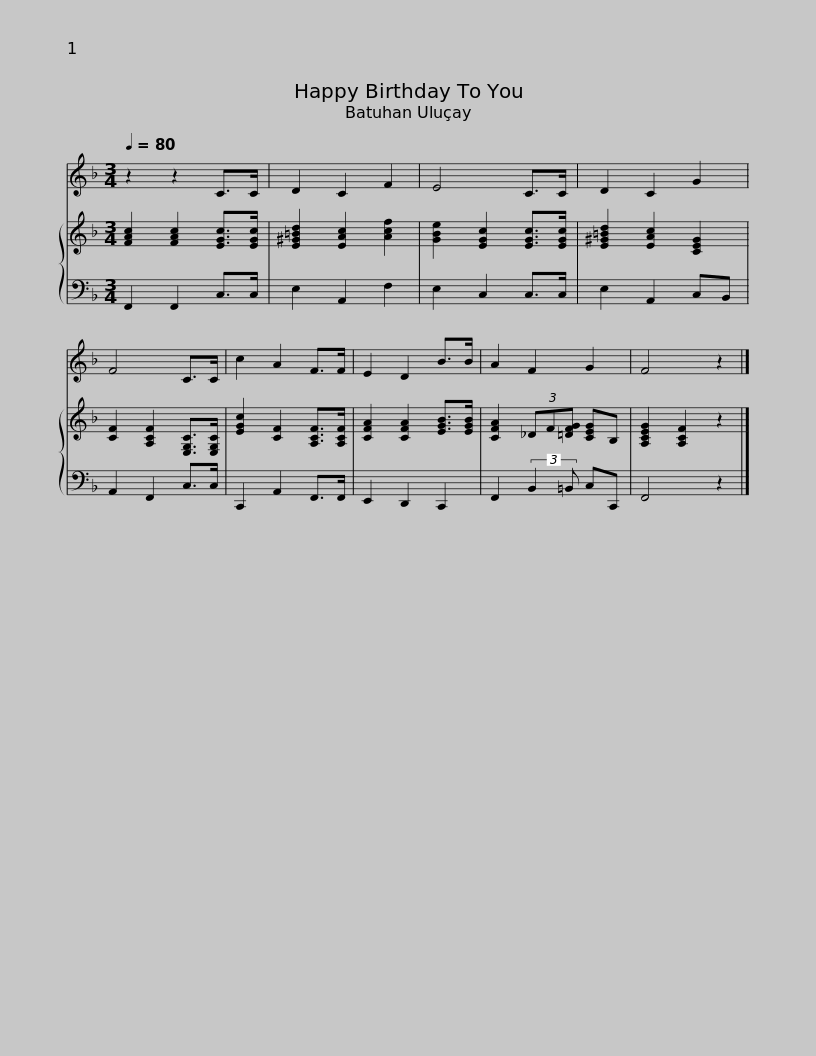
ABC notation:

X:1
%%score 1 { 2 | 3 }
L:1/8
Q:1/4=80
M:3/4
I:linebreak $
K:F
V:1 treble
V:2 treble
V:3 bass
V:1
 z2 z2 C>C | D2 C2 F2 | E4 C>C |$ D2 C2 G2 | F4 C>C | %5
 c2 A2 F>F |$ E2 D2 B>B | A2 F2 G2 | F4 z2 |] %9
V:2
 [FAc]2 [FAc]2 [EGc]>[EGc] | [E^G=Bd]2 [EAc]2 [Acf]2 | [GBe]2 [EGc]2 [EGc]>[EGc] |$ [E^G=Bd]2 [EAc]2 [CEG]2 | [CF]2 [A,CF]2 [E,G,C]>[E,G,C] | %5
 [EGc]2 [CF]2 [A,CF]>[A,CF] |$ [CFA]2 [CFA]2 [EGB]>[EGB] | [CFA]2 (3_DF[=DFG] [CEG]B, | [A,CEG]2 [A,CF]2 z2 |] %9
V:3
 F,,2 F,,2 C,>C, | E,2 A,,2 F,2 | E,2 C,2 C,>C, |$ E,2 A,,2 C,B,, | A,,2 F,,2 C,>C, | %5
 C,,2 A,,2 F,,>F,, |$ E,,2 D,,2 C,,2 | F,,2 (3:2:2B,,2 =B,, C,C,, | F,,4 z2 |] %9
